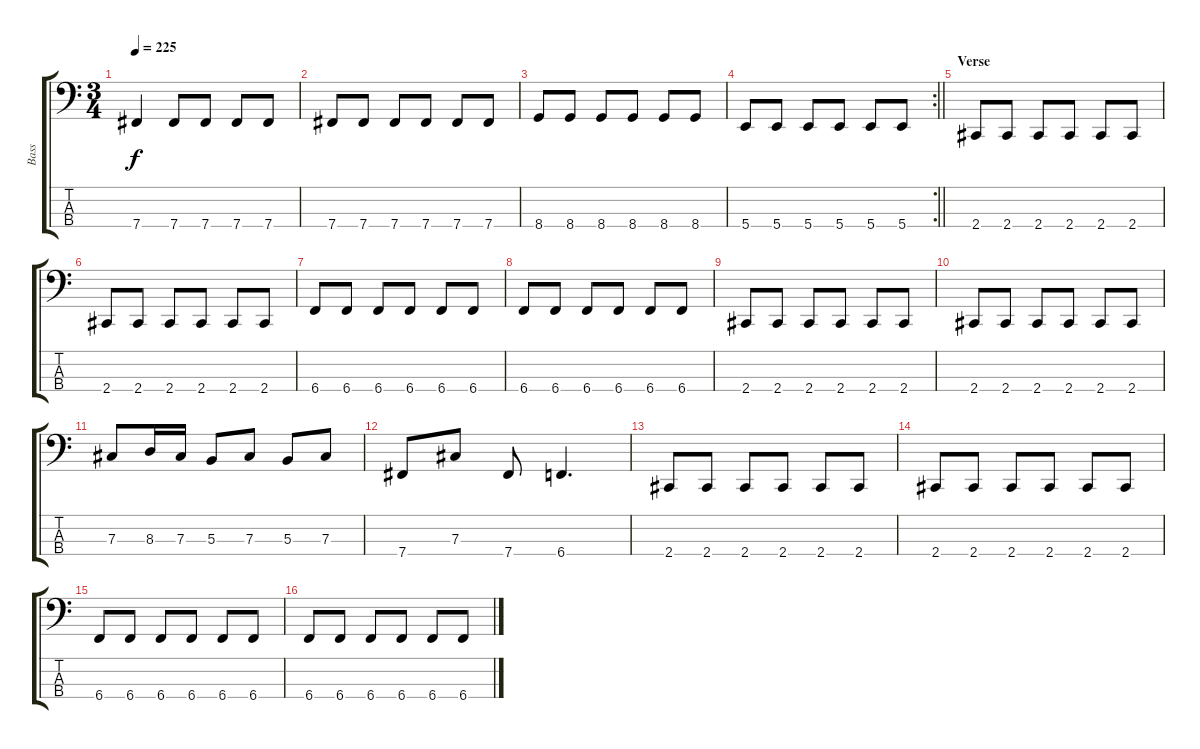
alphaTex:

\track ("Bass" "Bass") {instrument electricbassfinger}
\staff {score tabs}
\tuning (E2 B1 Gb1 B0) {hide}
\ts (3 4)
\tempo 225
\clef f4
\ks c
7.4.4{dy f} 7.4.8 7.4.8 7.4.8 7.4.8 |
7.4.8 7.4.8 7.4.8 7.4.8 7.4.8 7.4.8 |
8.4.8 8.4.8 8.4.8 8.4.8 8.4.8 8.4.8 |
\rc 2
\barLineRight lightlight
5.4.8 5.4.8 5.4.8 5.4.8 5.4.8 5.4.8 |
\section ("" "Verse")
2.4.8 2.4.8 2.4.8 2.4.8 2.4.8 2.4.8 |
2.4.8 2.4.8 2.4.8 2.4.8 2.4.8 2.4.8 |
6.4.8 6.4.8 6.4.8 6.4.8 6.4.8 6.4.8 |
6.4.8 6.4.8 6.4.8 6.4.8 6.4.8 6.4.8 |
2.4.8 2.4.8 2.4.8 2.4.8 2.4.8 2.4.8 |
2.4.8 2.4.8 2.4.8 2.4.8 2.4.8 2.4.8 |
7.3.8 8.3.16 7.3.16 5.3.8 7.3.8 5.3.8 7.3.8 |
7.4.8 7.3.8 7.4.8 6.4.4{d} |
2.4.8 2.4.8 2.4.8 2.4.8 2.4.8 2.4.8 |
2.4.8 2.4.8 2.4.8 2.4.8 2.4.8 2.4.8 |
6.4.8 6.4.8 6.4.8 6.4.8 6.4.8 6.4.8 |
6.4.8 6.4.8 6.4.8 6.4.8 6.4.8 6.4.8
